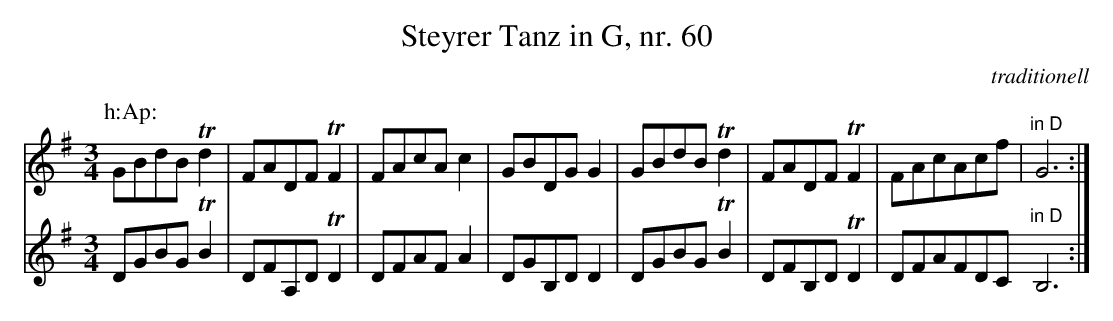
X:1
T:Steyrer Tanz in G, nr. 60
C:traditionell
M:3/4
L:1/8
K:G
V:1
P:h:Ap:
GBdB Td2 | FADF TF2 | FAcA c2 | GBDG G2 |\
GBdB Td2 | FADF TF2 | FAcAcf | "in D"G6 :|
V:2
DGBG TB2 | DFA,D TD2 | DFAF A2 | DGB,D D2 |\
DGBG TB2 | DFB,D TD2 | DFAFDC"in D"B,6 :|
